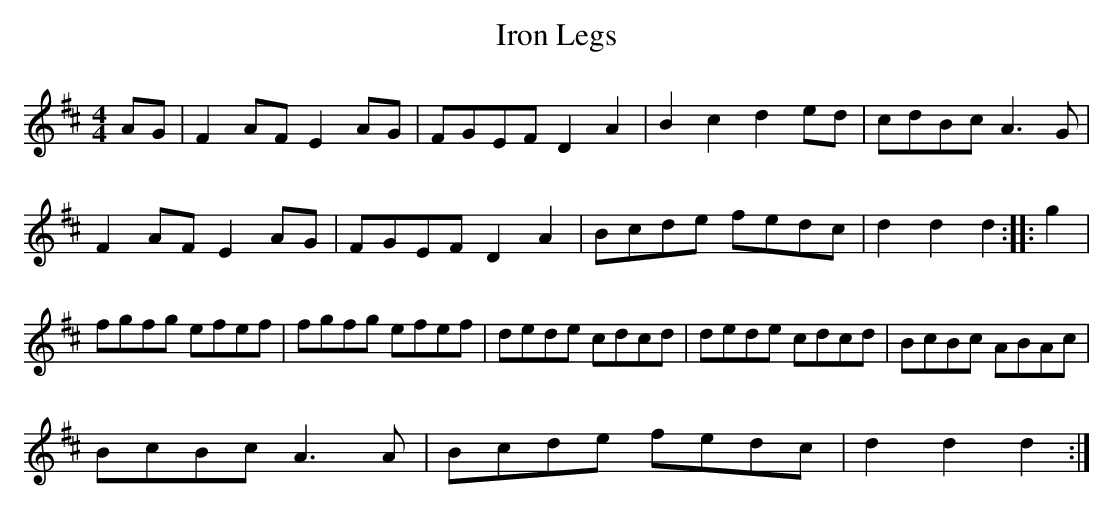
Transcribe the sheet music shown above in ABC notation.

X:1
T:Iron Legs
M:4/4
L:1/8
K:D
AG | F2 AF E2 AG | FGEF D2 A2 | B2 c2 d2 ed | cdBc A3 G |
F2 AF E2 AG | FGEF D2 A2 | Bcde fedc | d2 d2 d2 :: g2 |
fgfg efef | fgfg efef | dede cdcd | dede cdcd | BcBc ABAc |
BcBc A3 A | Bcde fedc | d2 d2 d2 :|
